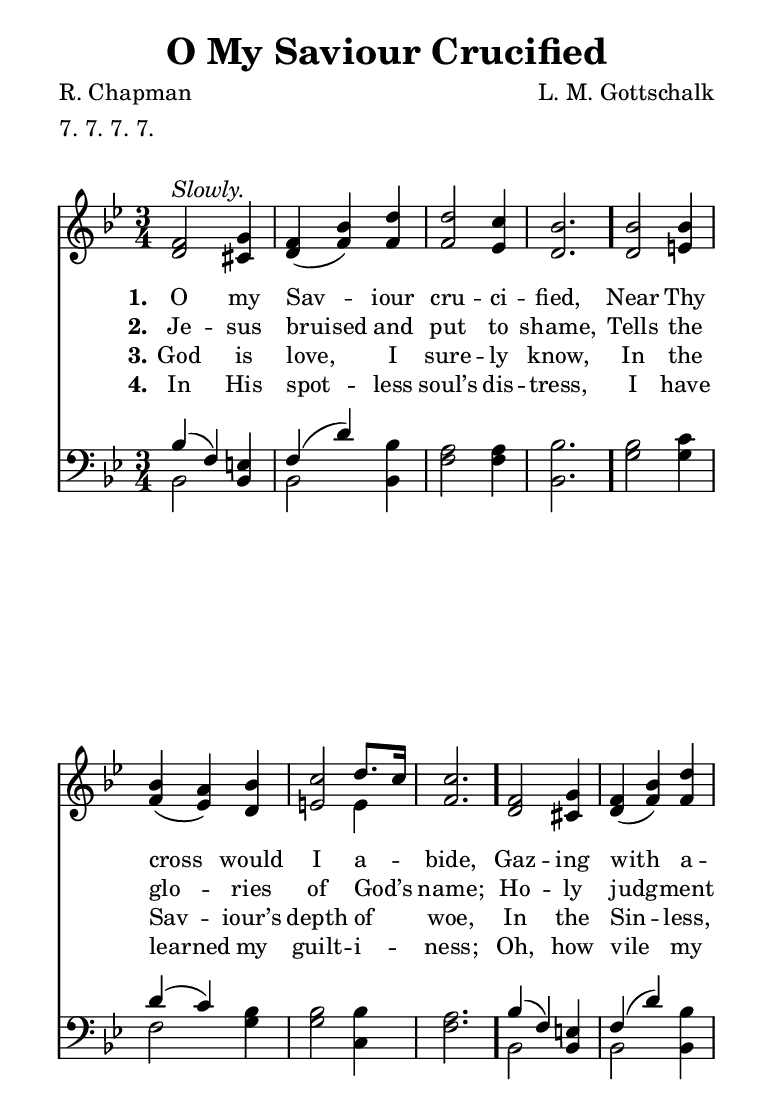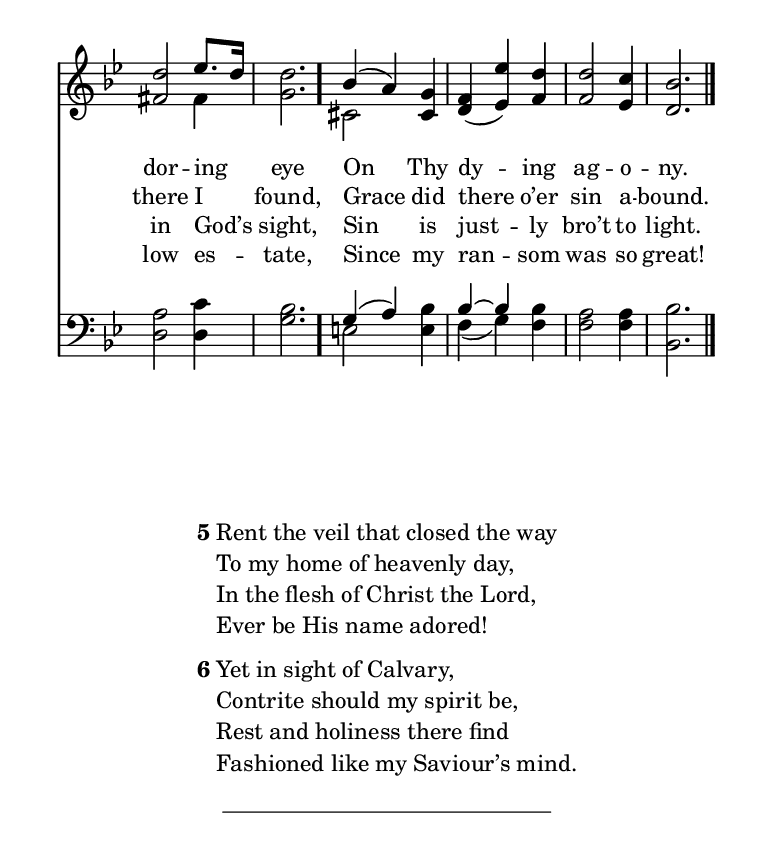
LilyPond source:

\include "common/global.ily"
\paper {
  \include "common/paper.ily"
  ragged-last-bottom = ##t
}

\header{
  hymnnumber = "379"
  title = "O My Saviour Crucified"
  tunename = "Last Hope"
  meter = "7. 7. 7. 7."
  poet = "R. Chapman"
  composer = "L. M. Gottschalk"
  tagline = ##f
}

global = {
  \include "common/overrides.ily"
  \override Staff.TimeSignature.style = #'numbered
  \time 3/4
  \override Score.MetronomeMark.transparent = ##t % hide all fermata changes too
  \tempo 4=90
  \key bes \major
  \autoBeamOff
}

notesSoprano = {
\global
\relative c' {

  f2^\markup{\italic Slowly.} g4 | f( bes) d | d2 c4 | bes2. |
  bes2 bes4 | bes( a) bes | c2 d8.[ c16] | c2. |
  f,2 g4 | f( bes) d | d2 ees8.[ d16] | d2. |
  bes4( a) g| f( ees') d | d2 c4 | bes2. |

  \bar "|."

}
}

notesAlto = {
\global
\relative e' {

  d2 cis4 | d( f) f | f2 ees4 | d2. |
  d2 e4 | f( ees) d | e2 e4 | f2. |
  d2 cis4 | d( f) f | fis2 fis4 | g2. |
  cis,2 cis4 | d( ees) f | f2 ees4 | d2. |

}
}

notesTenor = {
\global
\relative a {

  bes4( f) e | f( d') bes | a2 a4 | bes2. |
  bes2 c4 | d( c) bes | bes2 bes4 | a2. |
  bes4( f) e | f( d') bes | a2 c4 | bes2. |
  g4( a) bes | bes ~ bes bes | a2 a4 | bes2. |

}
}

notesBass = {
\global
\relative f, {

  bes2 bes4 | bes2 bes4 | f'2 f4 | bes,2. |
  g'2 g4 | f2 g4 | g2 c,4 | f2. |
  bes,2 bes4 | bes2 bes4 | d2 d4 | g2. |
  e2 e4 | f4( g) f | f2 f4 | bes,2. |

}
}

wordsA = \lyricmode {
\set stanza = "1."

O my Sav -- iour cru -- ci -- fied, \bar "."
Near Thy cross would I a -- bide, \bar "."
Gaz -- ing with a -- dor -- ing eye \bar "."
On Thy dy -- ing ag -- o -- ny. \bar "."

}

wordsB = \lyricmode {
\set stanza = "2."

Je -- sus bruised and put to shame,
Tells the glo -- ries of God’s name;
Ho -- ly judg -- ment there I found,
Grace did there o’er sin a -- bound.

}

wordsC = \lyricmode {
\set stanza = "3."

God is love, I sure -- ly know,
In the Sav -- iour’s depth of woe,
In the Sin -- less, in God’s sight,
Sin is just -- ly bro’t to light.

}

wordsD = \lyricmode {
\set stanza = "4."

In His spot -- less soul’s dis -- tress,
I have learned my guilt -- i -- ness;
Oh, how vile my low es -- tate,
Since my ran -- som was so great!

}

wordsE = \markuplist {

\line { Rent the veil that closed the way }
\line { To my home of heavenly day, }
\line { In the flesh of Christ the Lord, }
\line { Ever be His name adored! }

}

wordsF = \markuplist {

\line { Yet in sight of Calvary, }
\line { Contrite should my spirit be, }
\line { Rest and holiness there find }
\line { Fashioned like my Saviour’s mind. }

}

\score {
  \context ChoirStaff <<
    \context Staff = upper <<
      \set Staff.autoBeaming = ##f
      \set ChoirStaff.systemStartDelimiter = #'SystemStartBar
      \set ChoirStaff.printPartCombineTexts = ##f
      \partcombine #'(2 . 11) \notesSoprano \notesAlto
      \context NullVoice = sopranos { \voiceOne << \notesSoprano >> }
      \context Lyrics = one   \lyricsto sopranos \wordsA
      \context Lyrics = two   \lyricsto sopranos \wordsB
      \context Lyrics = three \lyricsto sopranos \wordsC
      \context Lyrics = four  \lyricsto sopranos \wordsD
    >>
    \context Staff = men <<
      \set Staff.autoBeaming = ##f
      \clef bass
      \set ChoirStaff.printPartCombineTexts = ##f
      \partcombine #'(2 . 11) \notesTenor \notesBass
    >>
  >>
  \layout {
    \include "common/layout.ily"
  }
  #(cond ((ly:get-option 'eog-midi-permitted) #{ \midi{
    \include "common/midi.ily"
  } #}))
}

\markup { \column {
  \fill-line { \vcenter \column {
    \vspace #1
    \line{ \bold 5 \column { \wordsE } } \combine \null \vspace #0.4
    \line{ \bold 6 \column { \wordsF } }
    \vspace #1
  } }
} }

\markup {
  \center-column {
    \override #'(span-factor . 1/2)
    \fill-line { \null \draw-hline \null }
  }
}

\version "2.19.49"  % necessary for upgrading to future LilyPond versions.

% vi:set et ts=2 sw=2 ai nocindent syntax=lilypond:
